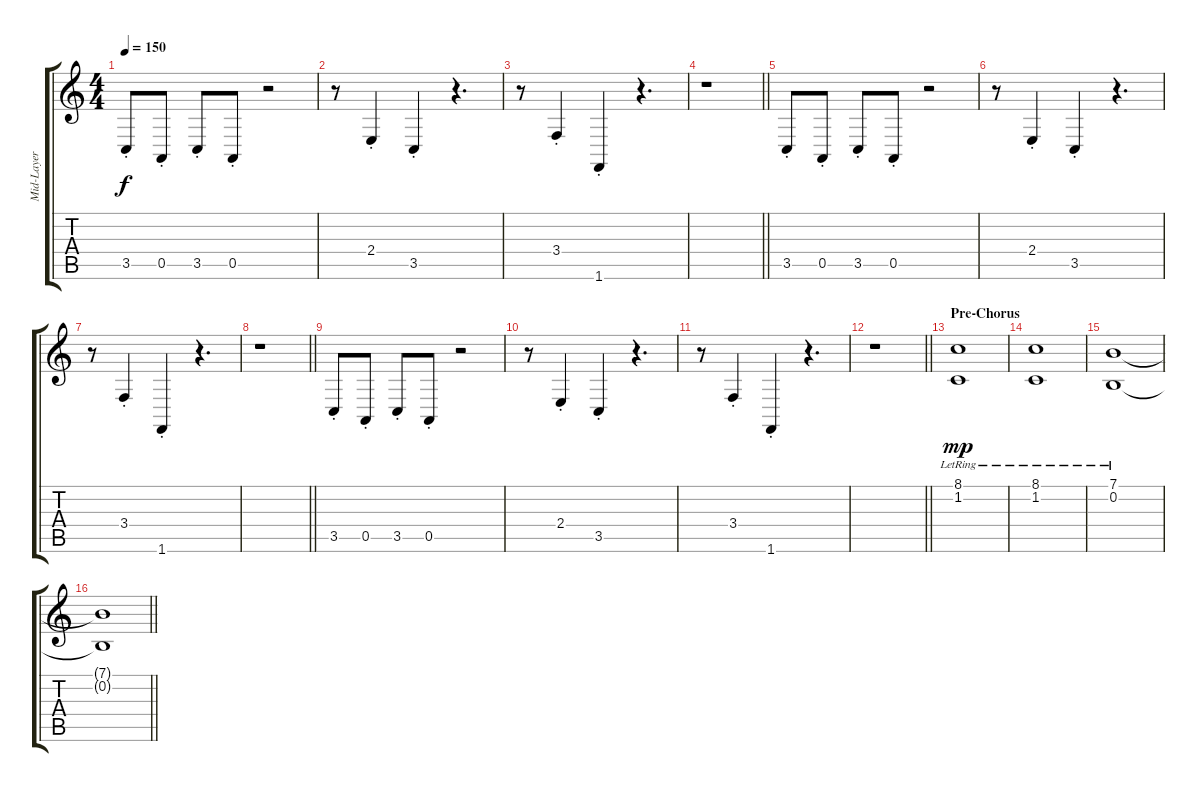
\track ("Mid-Layer" "Mid-Layer") {instrument lead1square}
\staff {score tabs}
\tuning (E4 B3 G3 D3 A2 E2) {hide}
\ts (4 4)
\section ("" "")
\tempo 150
\clef g2
\ks c
3.5{st}.8{dy f} 0.5{st}.8 3.5{st}.8 0.5{st}.8 r.2 |
r.8 2.4{st}.4 3.5{st}.4 r.4{d} |
r.8 3.4{st}.4 1.6{st}.4 r.4{d} |
\barLineRight lightlight
r.1 |
\section ("" "")
3.5{st}.8 0.5{st}.8 3.5{st}.8 0.5{st}.8 r.2 |
r.8 2.4{st}.4 3.5{st}.4 r.4{d} |
r.8 3.4{st}.4 1.6{st}.4 r.4{d} |
\barLineRight lightlight
r.1 |
\section ("" "")
3.5{st}.8 0.5{st}.8 3.5{st}.8 0.5{st}.8 r.2 |
r.8 2.4{st}.4 3.5{st}.4 r.4{d} |
r.8 3.4{st}.4 1.6{st}.4 r.4{d} |
\barLineRight lightlight
r.1 |
\section ("" "Pre-Chorus")
(8.1 1.2{lr}).1{dy mp balance 14 instrument brightacousticpiano} |
(8.1 1.2{lr}).1 |
(7.1 0.2{lr}).1 |
\barLineRight lightlight
(7.1{t} 0.2{t}).1
